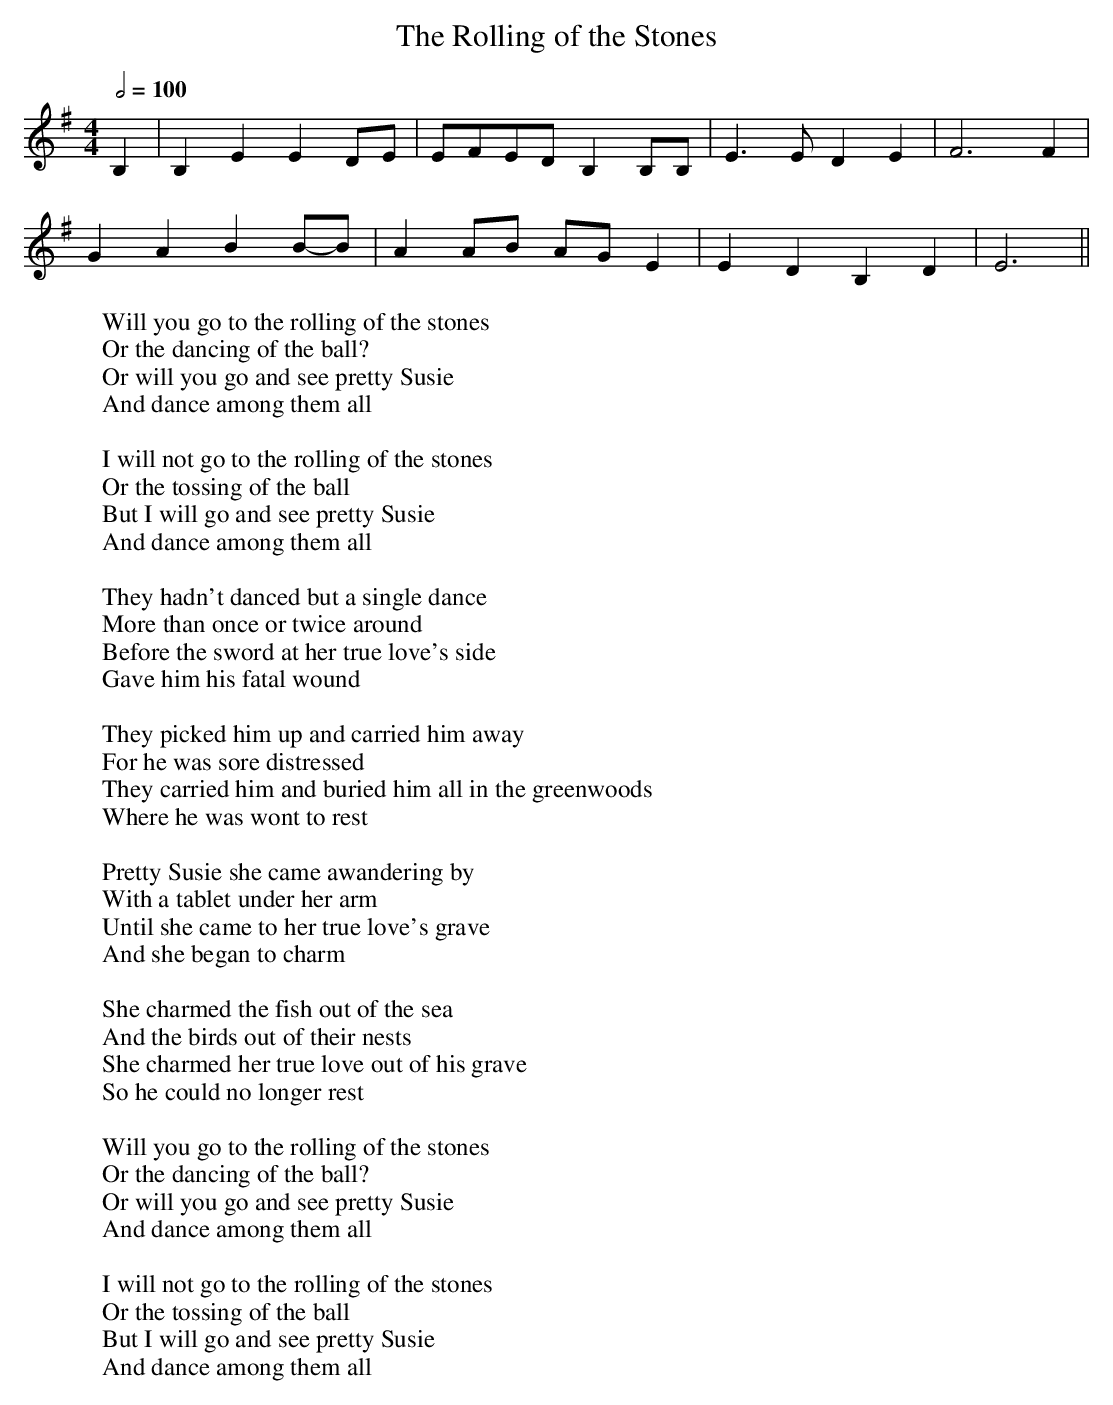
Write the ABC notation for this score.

X:1
T:Rolling of the Stones, The
M:4/4
L:1/8
Q:2/4=100
W:Will you go to the rolling of the stones
W:Or the dancing of the ball?
W:Or will you go and see pretty Susie
W:And dance among them all
W:
W:I will not go to the rolling of the stones
W:Or the tossing of the ball
W:But I will go and see pretty Susie
W:And dance among them all
W:
W:They hadn't danced but a single dance
W:More than once or twice around
W:Before the sword at her true love's side
W:Gave him his fatal wound
W:
W:They picked him up and carried him away
W:For he was sore distressed
W:They carried him and buried him all in the greenwoods
W:Where he was wont to rest
W:
W:Pretty Susie she came awandering by
W:With a tablet under her arm
W:Until she came to her true love's grave
W:And she began to charm
W:
W:She charmed the fish out of the sea
W:And the birds out of their nests
W:She charmed her true love out of his grave
W:So he could no longer rest
W:
W:Will you go to the rolling of the stones
W:Or the dancing of the ball?
W:Or will you go and see pretty Susie
W:And dance among them all
W:
W:I will not go to the rolling of the stones
W:Or the tossing of the ball
W:But I will go and see pretty Susie
W:And dance among them all
K:G
B,2|B,2E2 E2DE|EFED B,2B,B,|E3E D2E2|F6F2|
G2A2 B2B-B|A2AB AGE2|E2D2 B,2D2|E6||
